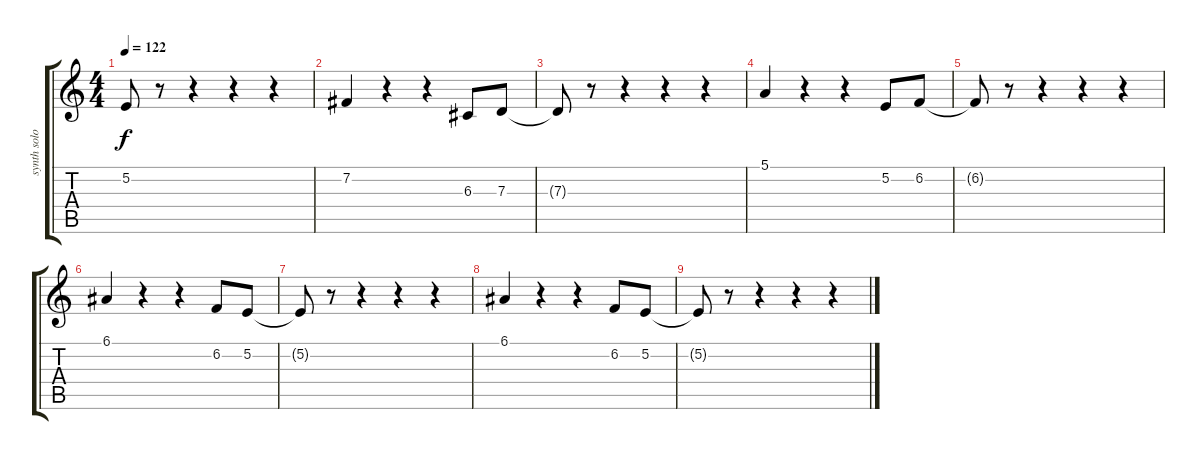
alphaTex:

\track ("synth solo 1" "synth solo") {instrument blownbottle}
\staff {score tabs}
\tuning (E4 B3 G3 D3 A2 E2) {hide}
\ts (4 4)
\tempo 122
\clef g2
\ks c
5.2{t}.8{dy f} r.8 r.4 r.4 r.4 |
7.2.4 r.4 r.4 6.3.8 7.3.8 |
7.3{t}.8 r.8 r.4 r.4 r.4 |
5.1.4 r.4 r.4 5.2.8 6.2.8 |
6.2{t}.8{volume 0} r.8 r.4 r.4 r.4 |
6.1.4 r.4 r.4 6.2.8 5.2.8 |
5.2{t}.8 r.8 r.4 r.4 r.4 |
6.1.4 r.4 r.4 6.2.8 5.2.8 |
5.2{t}.8 r.8 r.4 r.4 r.4
